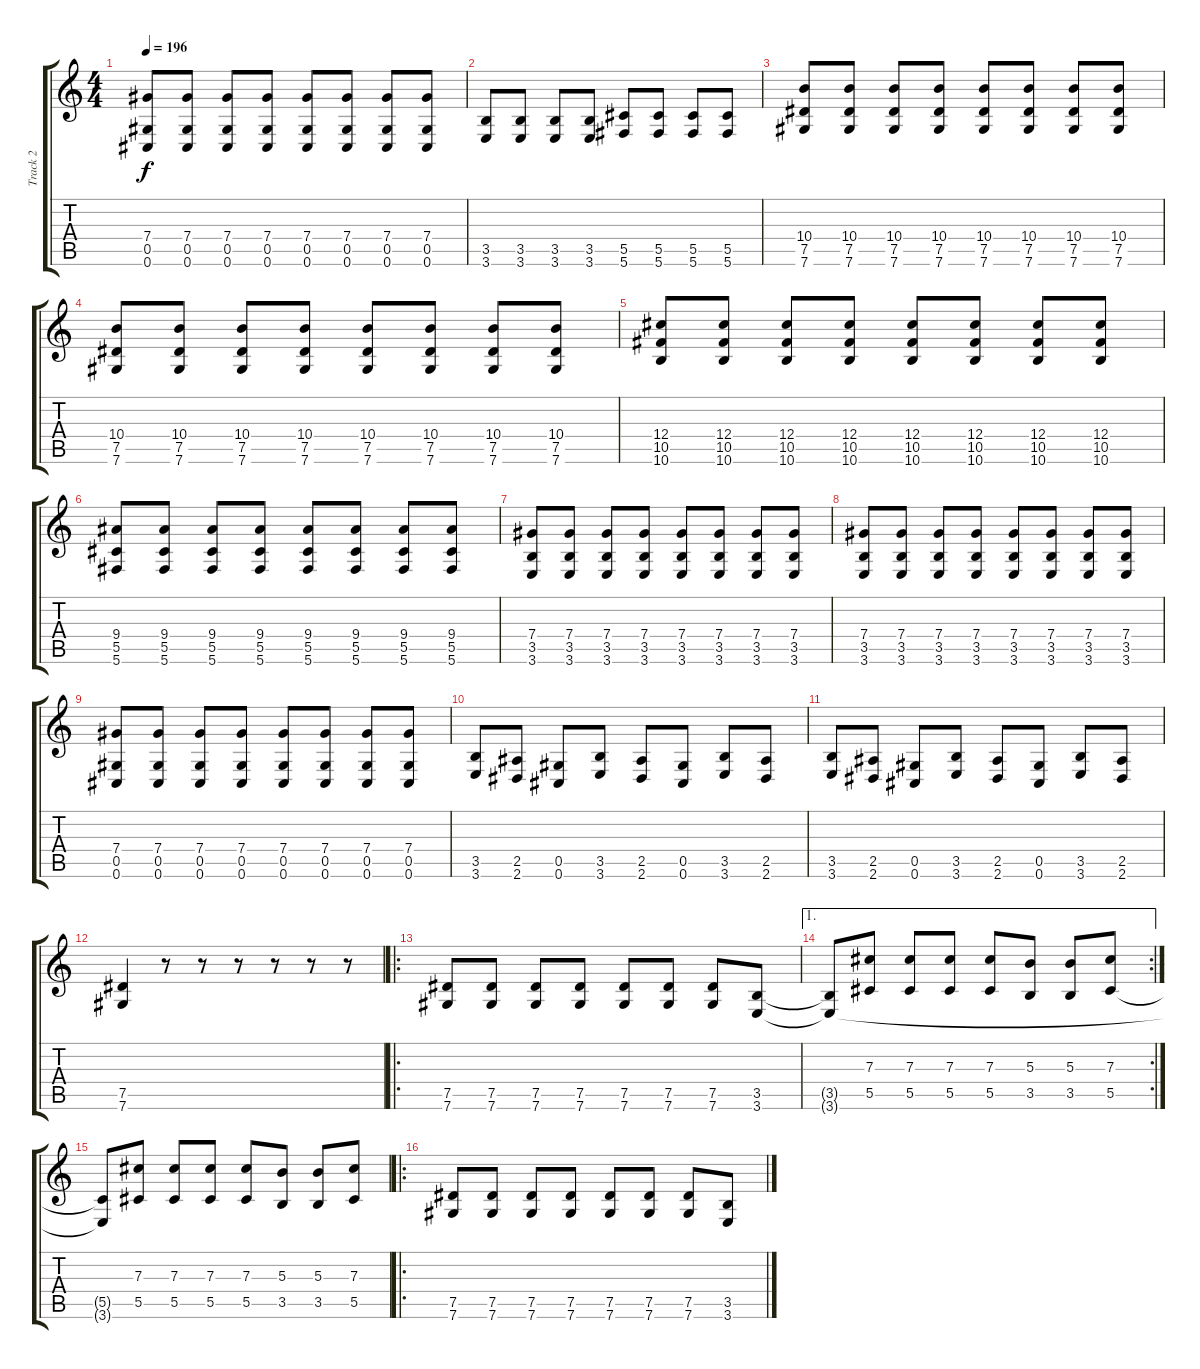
\track ("Track 2" "Track 2") {instrument distortionguitar}
\staff {score tabs}
\tuning (Eb4 Bb3 Gb3 Db3 Ab2 Db2) {hide}
\ts (4 4)
\tempo 196
\clef g2
\ks c
(7.4 0.5 0.6).8{dy f} (7.4 0.5 0.6).8 (7.4 0.5 0.6).8 (7.4 0.5 0.6).8 (7.4 0.5 0.6).8 (7.4 0.5 0.6).8 (7.4 0.5 0.6).8 (7.4 0.5 0.6).8 |
(3.5 3.6).8 (3.5 3.6).8 (3.5 3.6).8 (3.5 3.6).8 (5.5 5.6).8 (5.5 5.6).8 (5.5 5.6).8 (5.5 5.6).8 |
(10.4 7.5 7.6).8 (10.4 7.5 7.6).8 (10.4 7.5 7.6).8 (10.4 7.5 7.6).8 (10.4 7.5 7.6).8 (10.4 7.5 7.6).8 (10.4 7.5 7.6).8 (10.4 7.5 7.6).8 |
(10.4 7.5 7.6).8 (10.4 7.5 7.6).8 (10.4 7.5 7.6).8 (10.4 7.5 7.6).8 (10.4 7.5 7.6).8 (10.4 7.5 7.6).8 (10.4 7.5 7.6).8 (10.4 7.5 7.6).8 |
(12.4 10.5 10.6).8 (12.4 10.5 10.6).8 (12.4 10.5 10.6).8 (12.4 10.5 10.6).8 (12.4 10.5 10.6).8 (12.4 10.5 10.6).8 (12.4 10.5 10.6).8 (12.4 10.5 10.6).8 |
(9.4 5.5 5.6).8 (9.4 5.5 5.6).8 (9.4 5.5 5.6).8 (9.4 5.5 5.6).8 (9.4 5.5 5.6).8 (9.4 5.5 5.6).8 (9.4 5.5 5.6).8 (9.4 5.5 5.6).8 |
(7.4 3.5 3.6).8 (7.4 3.5 3.6).8 (7.4 3.5 3.6).8 (7.4 3.5 3.6).8 (7.4 3.5 3.6).8 (7.4 3.5 3.6).8 (7.4 3.5 3.6).8 (7.4 3.5 3.6).8 |
(7.4 3.5 3.6).8 (7.4 3.5 3.6).8 (7.4 3.5 3.6).8 (7.4 3.5 3.6).8 (7.4 3.5 3.6).8 (7.4 3.5 3.6).8 (7.4 3.5 3.6).8 (7.4 3.5 3.6).8 |
(7.4 0.5 0.6).8 (7.4 0.5 0.6).8 (7.4 0.5 0.6).8 (7.4 0.5 0.6).8 (7.4 0.5 0.6).8 (7.4 0.5 0.6).8 (7.4 0.5 0.6).8 (7.4 0.5 0.6).8 |
(3.5 3.6).8 (2.5 2.6).8 (0.5 0.6).8 (3.5 3.6).8 (2.5 2.6).8 (0.5 0.6).8 (3.5 3.6).8 (2.5 2.6).8 |
(3.5 3.6).8 (2.5 2.6).8 (0.5 0.6).8 (3.5 3.6).8 (2.5 2.6).8 (0.5 0.6).8 (3.5 3.6).8 (2.5 2.6).8 |
(7.5 7.6).4 r.8 r.8 r.8 r.8 r.8 r.8 |
\ro
(7.5 7.6).8 (7.5 7.6).8 (7.5 7.6).8 (7.5 7.6).8 (7.5 7.6).8 (7.5 7.6).8 (7.5 7.6).8 (3.5 3.6).8 |
\ae 1
\rc 2
(3.5{t} 3.6{t}).8 (7.3 5.5).8 (7.3 5.5).8 (7.3 5.5).8 (7.3 5.5).8 (5.3 3.5).8 (5.3 3.5).8 (7.3 5.5).8 |
(5.5{t} 3.6{t}).8 (7.3 5.5).8 (7.3 5.5).8 (7.3 5.5).8 (7.3 5.5).8 (5.3 3.5).8 (5.3 3.5).8 (7.3 5.5).8 |
\ro
(7.5 7.6).8 (7.5 7.6).8 (7.5 7.6).8 (7.5 7.6).8 (7.5 7.6).8 (7.5 7.6).8 (7.5 7.6).8 (3.5 3.6).8
